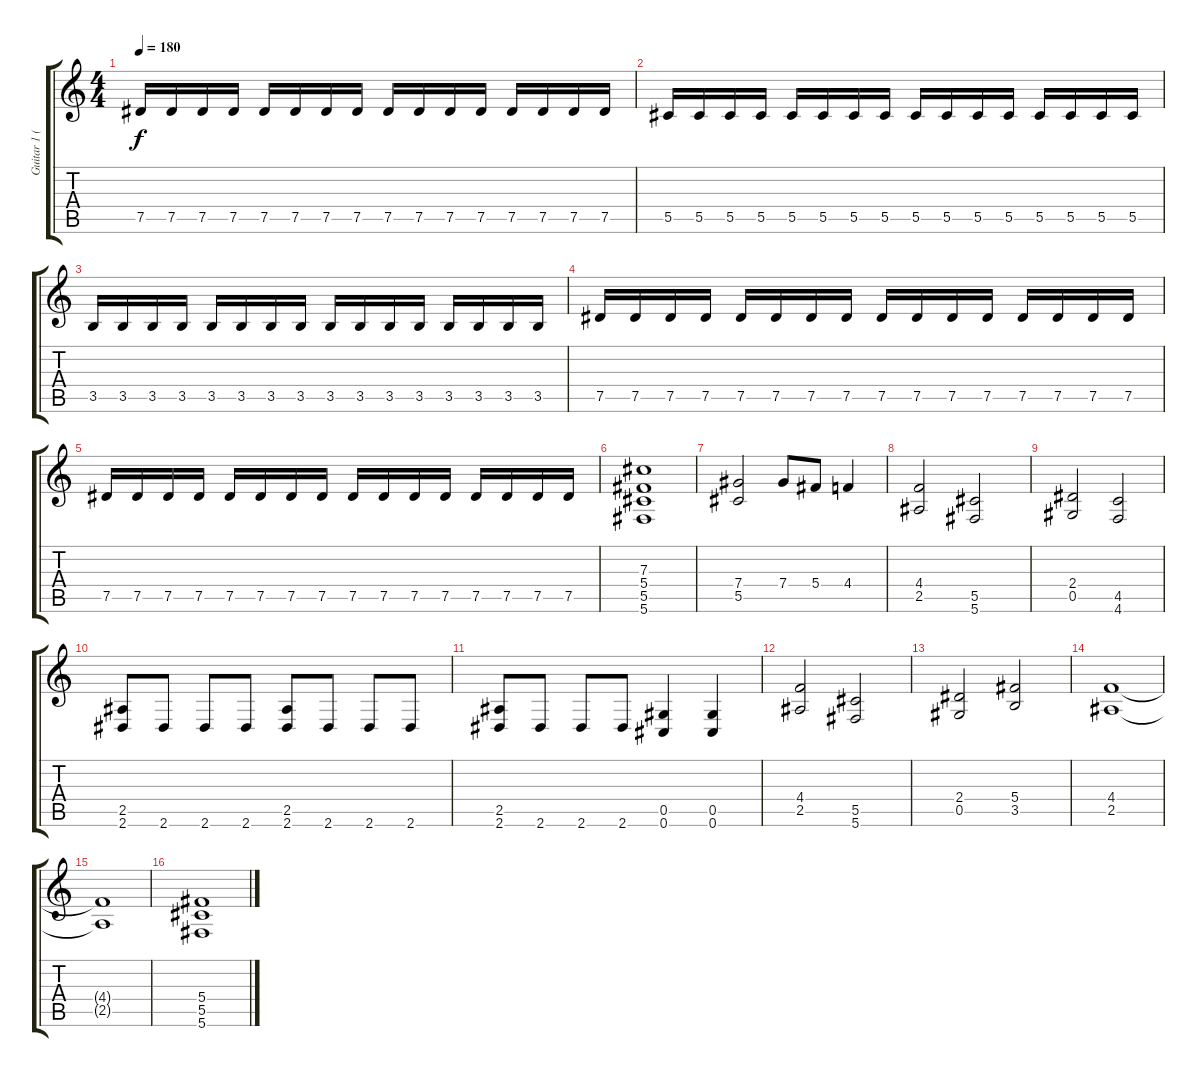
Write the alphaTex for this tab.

\track ("Guitar 1 (Lowest dropped to C#) " "Guitar 1 (") {instrument distortionguitar}
\staff {score tabs}
\tuning (Eb4 Bb3 Gb3 Db3 Ab2 Db2) {hide}
\ts (4 4)
\tempo 180
\clef g2
\ks c
7.5.16{dy f} 7.5.16 7.5.16 7.5.16 7.5.16 7.5.16 7.5.16 7.5.16 7.5.16 7.5.16 7.5.16 7.5.16 7.5.16 7.5.16 7.5.16 7.5.16 |
5.5.16 5.5.16 5.5.16 5.5.16 5.5.16 5.5.16 5.5.16 5.5.16 5.5.16 5.5.16 5.5.16 5.5.16 5.5.16 5.5.16 5.5.16 5.5.16 |
3.5.16 3.5.16 3.5.16 3.5.16 3.5.16 3.5.16 3.5.16 3.5.16 3.5.16 3.5.16 3.5.16 3.5.16 3.5.16 3.5.16 3.5.16 3.5.16 |
7.5.16 7.5.16 7.5.16 7.5.16 7.5.16 7.5.16 7.5.16 7.5.16 7.5.16 7.5.16 7.5.16 7.5.16 7.5.16 7.5.16 7.5.16 7.5.16 |
7.5.16 7.5.16 7.5.16 7.5.16 7.5.16 7.5.16 7.5.16 7.5.16 7.5.16 7.5.16 7.5.16 7.5.16 7.5.16 7.5.16 7.5.16 7.5.16 |
(7.3 5.4 5.5 5.6).1 |
(7.4 5.5).2 7.4.8 5.4.8 4.4.4 |
(4.4 2.5).2 (5.5 5.6).2 |
(2.4 0.5).2 (4.5 4.6).2 |
(2.5 2.6).8 2.6.8 2.6.8 2.6.8 (2.5 2.6).8 2.6.8 2.6.8 2.6.8 |
(2.5 2.6).8 2.6.8 2.6.8 2.6.8 (0.5 0.6).4 (0.5 0.6).4 |
(4.4 2.5).2 (5.5 5.6).2 |
(2.4 0.5).2 (5.4 3.5).2 |
(4.4 2.5).1 |
(4.4{t} 2.5{t}).1 |
(5.4 5.5 5.6).1
